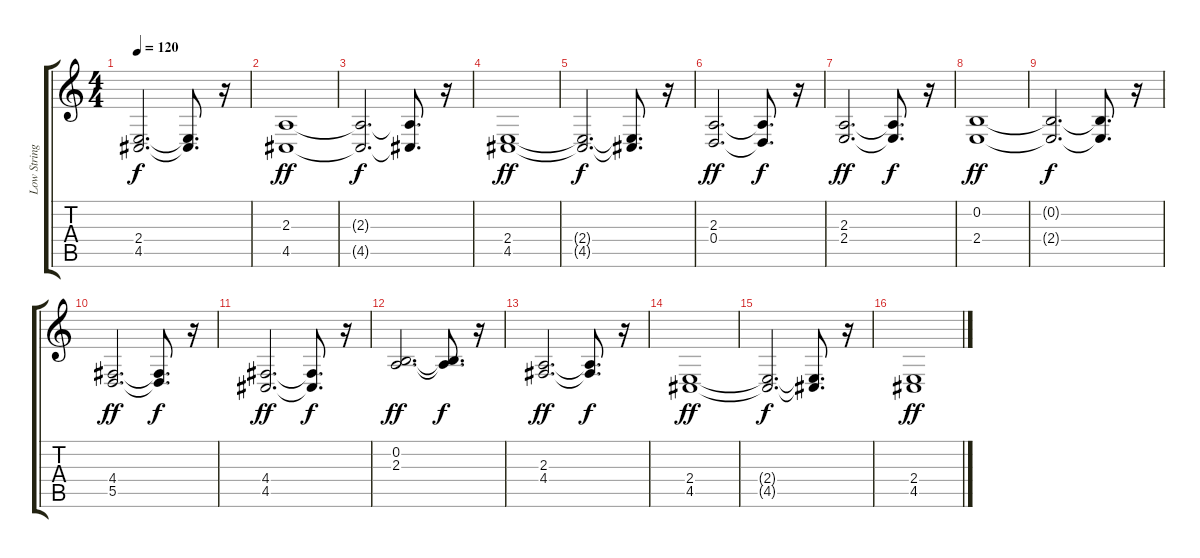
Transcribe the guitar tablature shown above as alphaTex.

\track ("Low Strings" "Low String") {instrument stringensemble1}
\staff {score tabs}
\tuning (E4 B3 G3 D3 A2 E2) {hide}
\ts (4 4)
\tempo 120
\clef g2
\ks c
(2.4{t} 4.5{t}).2{d dy f} (2.4{t} 4.5{t}).8{d} r.16 |
(2.3 4.5).1{dy ff} |
(2.3{t} 4.5{t}).2{d dy f} (2.3{t} 4.5{t}).8{d} r.16 |
(2.4 4.5).1{dy ff} |
(2.4{t} 4.5{t}).2{d dy f} (2.4{t} 4.5{t}).8{d} r.16 |
(2.3 0.4).2{d dy ff} (2.3{t} 0.4{t}).8{d dy f} r.16 |
(2.3 2.4).2{d dy ff} (2.3{t} 2.4{t}).8{d dy f} r.16 |
(0.2 2.4).1{dy ff} |
(0.2{t} 2.4{t}).2{d dy f} (0.2{t} 2.4{t}).8{d} r.16 |
(4.4 5.5).2{d dy ff} (4.4{t} 5.5{t}).8{d dy f} r.16 |
(4.4 4.5).2{d dy ff} (4.4{t} 4.5{t}).8{d dy f} r.16 |
(0.2 2.3).2{d dy ff} (0.2{t} 2.3{t}).8{d dy f} r.16 |
(2.3 4.4).2{d dy ff} (2.3{t} 4.4{t}).8{d dy f} r.16 |
(2.4 4.5).1{dy ff} |
(2.4{t} 4.5{t}).2{d dy f} (2.4{t} 4.5{t}).8{d} r.16 |
(2.4 4.5).1{dy ff}
